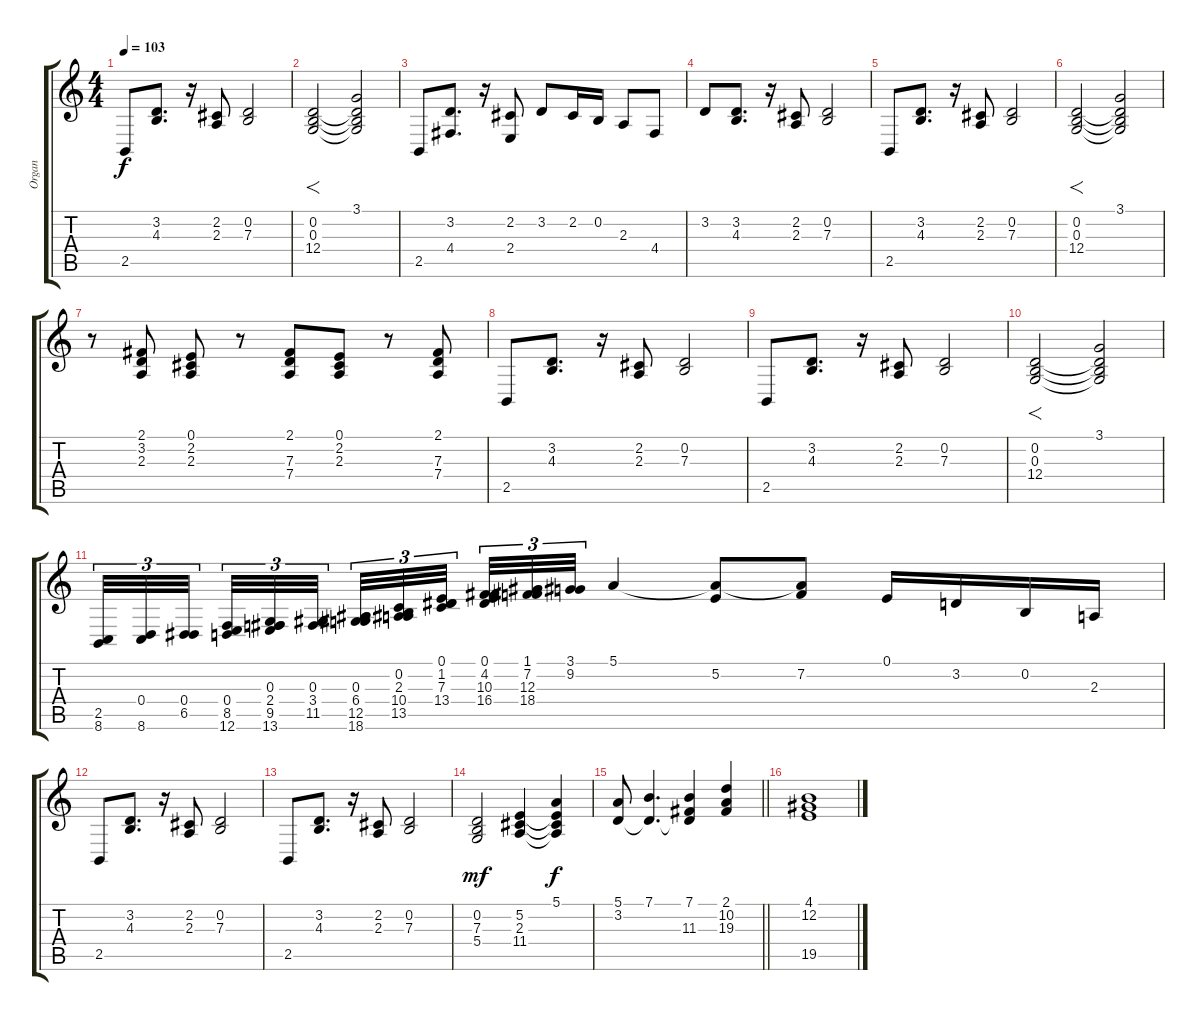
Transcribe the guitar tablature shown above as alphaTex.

\track ("Organ" "Organ") {instrument drawbarorgan}
\staff {score tabs}
\tuning (E4 B3 G3 D3 A2 E2) {hide}
\ts (4 4)
\tempo 103
\clef g2
\ks c
2.5.8{dy f} (3.2 4.3).8{d} r.16 (2.2 2.3).8 (0.2 7.3).2 |
(0.2 0.3 12.4).2{f} (3.1 0.2{t} 0.3{t} 12.4{t}).2 |
2.5.8 (3.2 4.4).8{d} r.16 (2.2 2.4).8 3.2.8 2.2.16 0.2.16 2.3.8 4.4.8 |
3.2.8 (3.2 4.3).8{d} r.16 (2.2 2.3).8 (0.2 7.3).2 |
2.5.8 (3.2 4.3).8{d} r.16 (2.2 2.3).8 (0.2 7.3).2 |
(0.2 0.3 12.4).2{f} (3.1 0.2{t} 0.3{t} 12.4{t}).2 |
r.8 (2.1 3.2 2.3).8 (0.1 2.2 2.3).8 r.8 (2.1 7.3 7.4).8 (0.1 2.2 2.3).8 r.8 (2.1 7.3 7.4).8 |
2.5.8 (3.2 4.3).8{d} r.16 (2.2 2.3).8 (0.2 7.3).2 |
2.5.8 (3.2 4.3).8{d} r.16 (2.2 2.3).8 (0.2 7.3).2 |
(0.2 0.3 12.4).2{f} (3.1 0.2{t} 0.3{t} 12.4{t}).2 |
(2.5 8.6).32{tu (3 2)} (0.4 8.6).32{tu (3 2)} (0.4 6.5).32{tu (3 2) beam splitsecondary} (0.4 8.5 12.6).32{tu (3 2)} (0.3 2.4 9.5 13.6).32{tu (3 2)} (0.3 3.4 11.5).32{tu (3 2) beam splitsecondary} (0.3 6.4 12.5 18.6).32{tu (3 2)} (0.2 2.3 10.4 13.5).32{tu (3 2)} (0.1 1.2 7.3 13.4).32{tu (3 2) beam splitsecondary} (0.1 4.2 10.3 16.4).32{tu (3 2)} (1.1 7.2 12.3 18.4).32{tu (3 2)} (3.1 9.2).32{tu (3 2)} 5.1.4 (5.1{t} 5.2).8 (5.1{t} 7.2).8 0.1.16 3.2.16 0.2.16 2.3.16 |
2.5.8 (3.2 4.3).8{d} r.16 (2.2 2.3).8 (0.2 7.3).2 |
2.5.8 (3.2 4.3).8{d} r.16 (2.2 2.3).8 (0.2 7.3).2 |
(0.2 7.3 5.4).2{dy mf} (5.2 2.3 11.4).4 (5.1 5.2{t} 2.3{t} 11.4{t}).4{dy f} |
\barLineRight lightlight
(5.1 3.2).8 (7.1 3.2{t}).4{d} (7.1 3.2{t} 11.3).4 (2.1 10.2 19.3).4 |
(4.1 12.2 19.5).1
